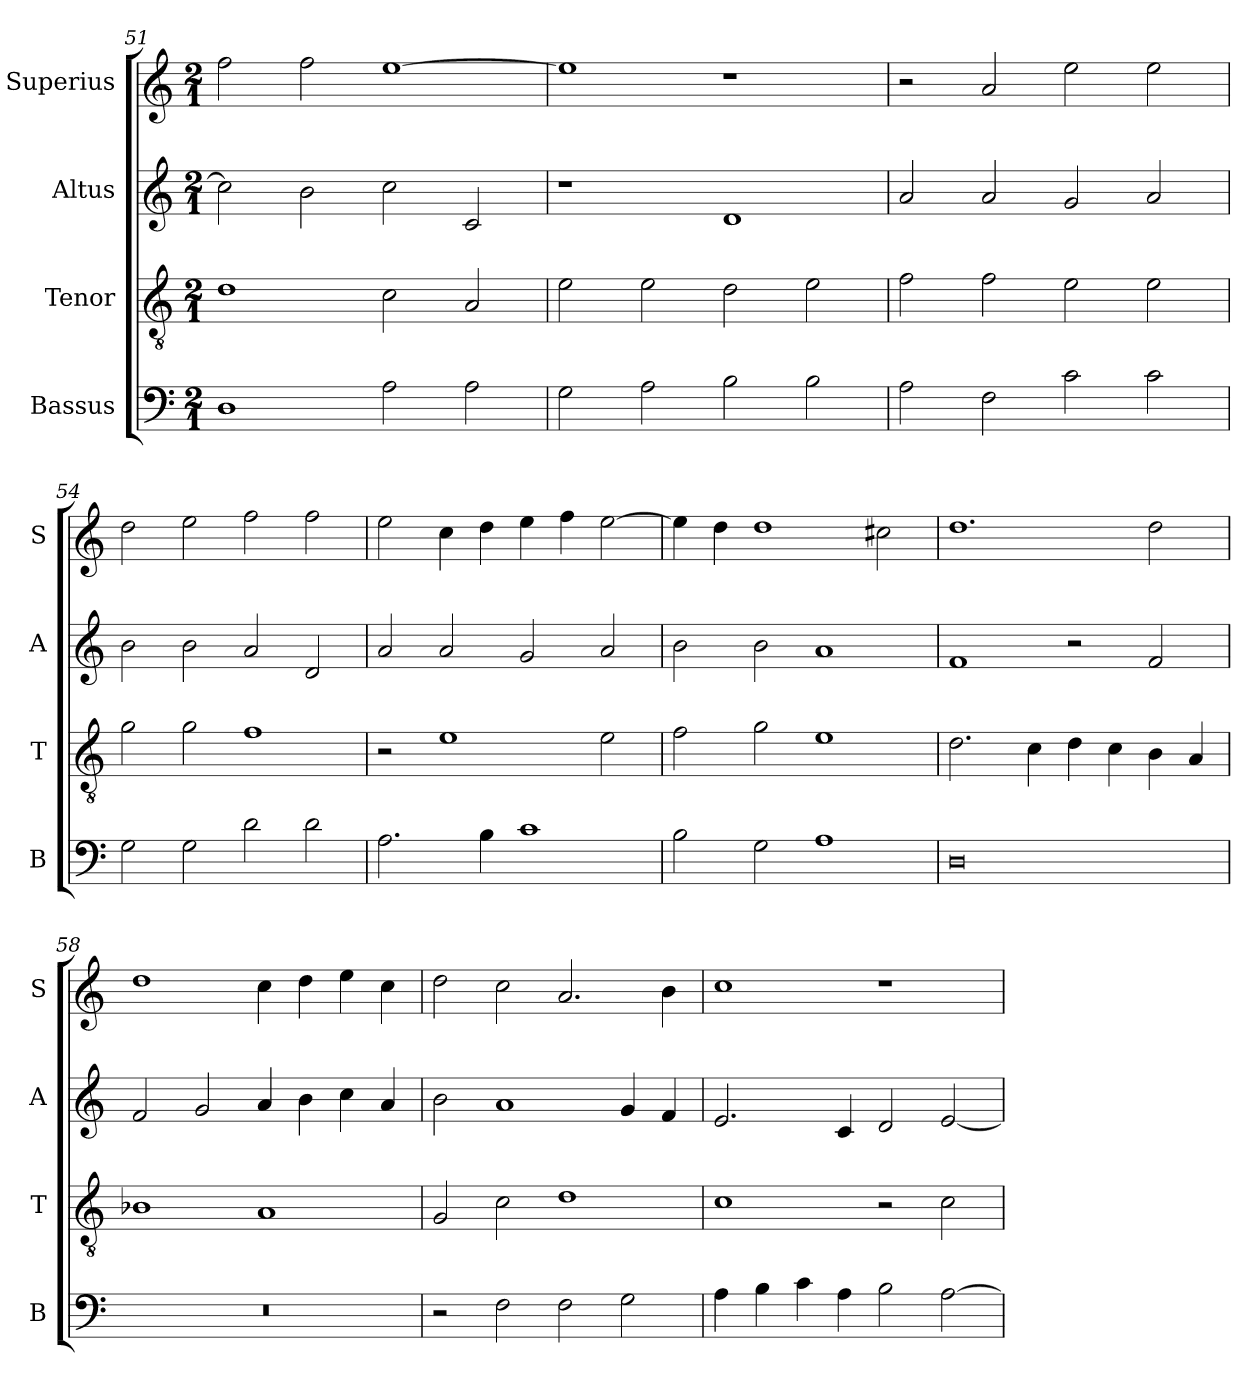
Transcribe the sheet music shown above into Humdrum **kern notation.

**kern	**kern	**kern	**kern
*part4	*part3	*part2	*part1
*staff4	*staff3	*staff2	*staff1
*I"Bassus	*I"Tenor	*I"Altus	*I"Superius
*I'B	*I'T	*I'A	*I'S
*clefF4	*clefGv2	*clefG2	*clefG2
*k[]	*k[]	*k[]	*k[]
*C:	*C:	*C:	*C:
*M2/1	*M2/1	*M2/1	*M2/1
=51	=51	=51	=51
1D	1d	2cc]	2ff
.	.	2b	2ff
2A	2c	2cc	[1ee
2A	2A	2c	.
=52	=52	=52	=52
2G	2e	1r	1ee]
2A	2e	.	.
2B	2d	1d	1r
2B	2e	.	.
=53	=53	=53	=53
2A	2f	2a	2r
2F	2f	2a	2a
2c	2e	2g	2ee
2c	2e	2a	2ee
=54	=54	=54	=54
2G	2g	2b	2dd
2G	2g	2b	2ee
2d	1f	2a	2ff
2d	.	2d	2ff
=55	=55	=55	=55
2.A	2r	2a	2ee
.	1e	2a	4cc
4B	.	.	4dd
1c	.	2g	4ee
.	.	.	4ff
.	2e	2a	[2ee
=56	=56	=56	=56
2B	2f	2b	4ee]
.	.	.	4dd
2G	2g	2b	1dd
1A	1e	1a	.
.	.	.	2cc#X
=57	=57	=57	=57
0D	2.d	1f	1.dd
.	4c	.	.
.	4d	2r	.
.	4c	.	.
.	4B	2f	2dd
.	4A	.	.
=58	=58	=58	=58
0r	1B-X	2f	1dd
.	.	2g	.
.	1A	4a	4cc
.	.	4b	4dd
.	.	4cc	4ee
.	.	4a	4cc
=59	=59	=59	=59
2r	2G	2b	2dd
2F	2c	1a	2cc
2F	1d	.	2.a
2G	.	4g	.
.	.	4f	4b
=60	=60	=60	=60
4A	1c	2.e	1cc
4B	.	.	.
4c	.	.	.
4A	.	4c	.
2B	2r	2d	1r
[2A	2c	[2e	.
=	=	=	=
*-	*-	*-	*-
